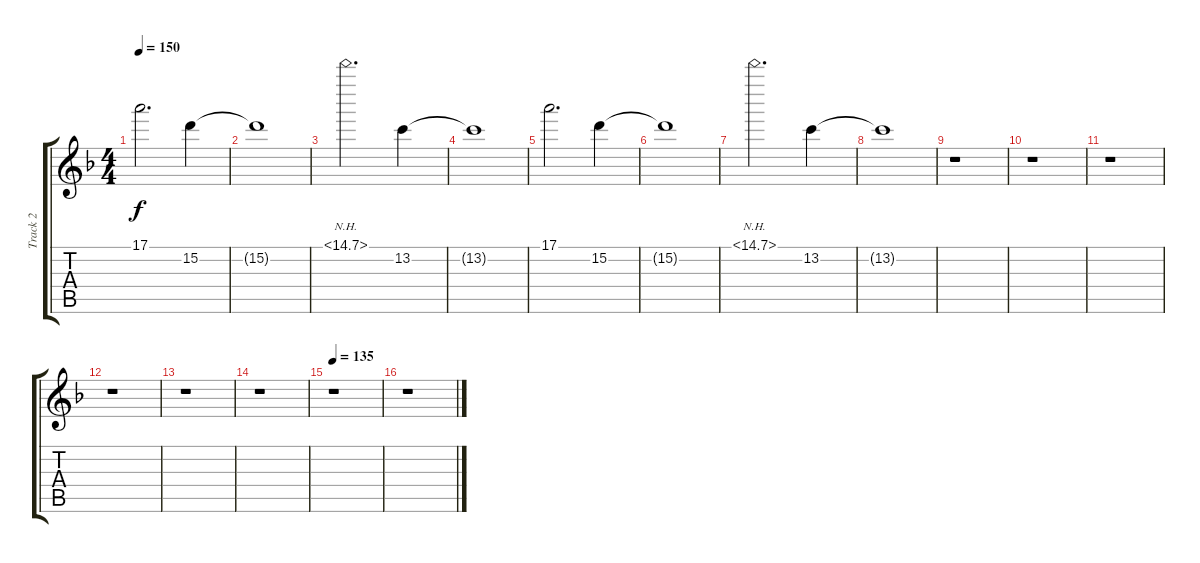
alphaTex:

\track ("Track 2" "Track 2") {instrument acousticguitarnylon}
\staff {score tabs}
\tuning (E4 B3 G3 D3 A2 D2) {hide}
\ts (4 4)
\tempo 150
\clef g2
\ks dminor
17.1.2{d dy f} 15.2.4 |
15.2{t}.1 |
15.1{nh}.2{d} 13.2.4 |
13.2{t}.1 |
17.1.2{d} 15.2.4 |
15.2{t}.1 |
15.1{nh}.2{d} 13.2.4 |
13.2{t}.1 |
r.1 |
r.1 |
r.1 |
r.1 |
r.1 |
r.1 |
\tempo 135
r.1 |
r.1
